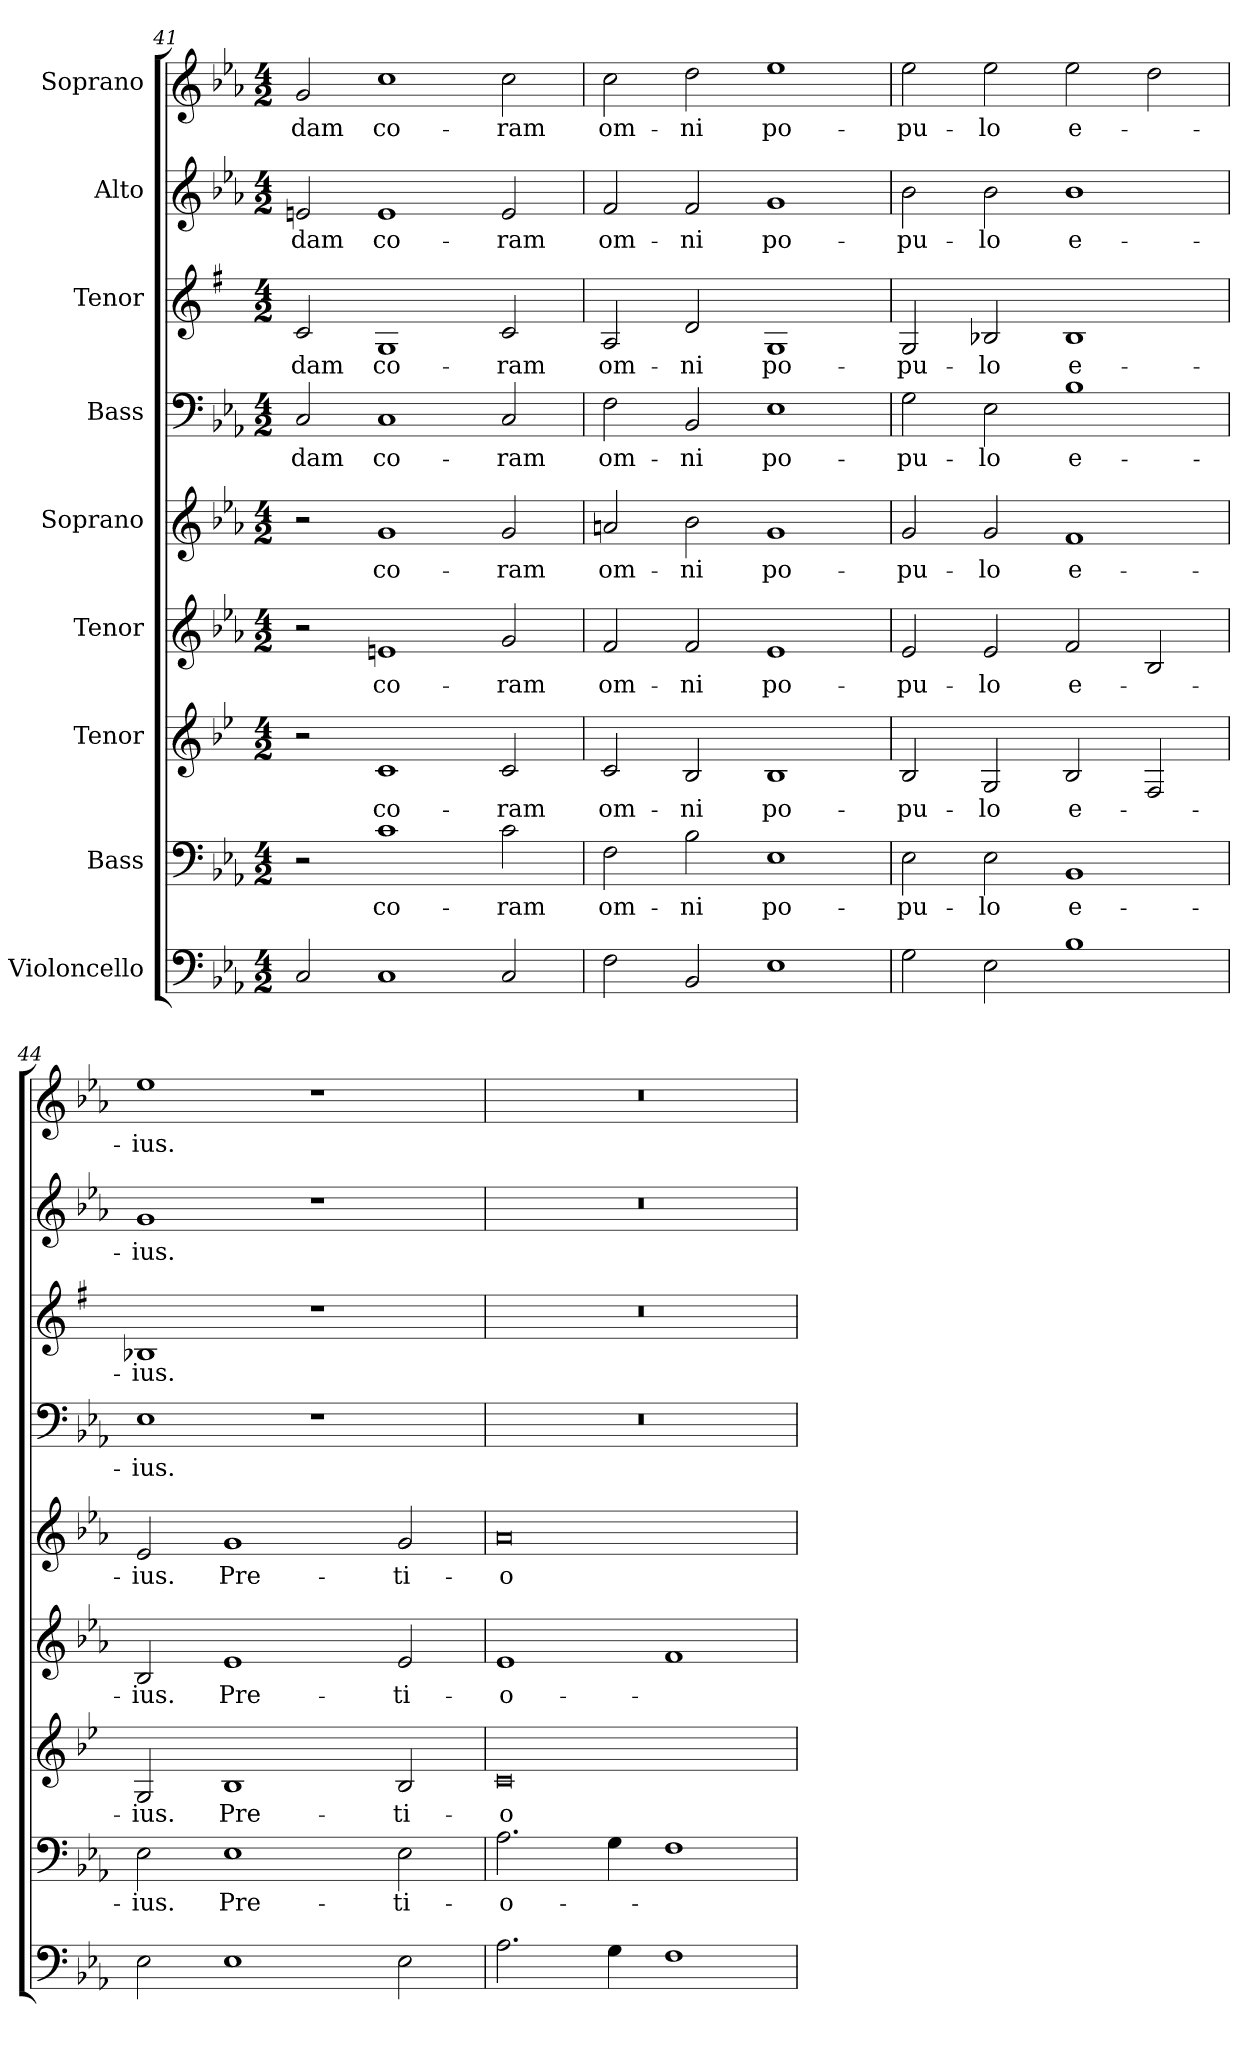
**kern	**kern	**text	**kern	**text	**kern	**text	**kern	**text	**kern	**text	**kern	**text	**kern	**text	**kern	**text
*part9	*part8	*part8	*part7	*part7	*part6	*part6	*part5	*part5	*part4	*part4	*part3	*part3	*part2	*part2	*part1	*part1
*staff9	*staff8	*staff8	*staff7	*staff7	*staff6	*staff6	*staff5	*staff5	*staff4	*staff4	*staff3	*staff3	*staff2	*staff2	*staff1	*staff1
*I"Violoncello	*I"Bass	*	*I"Tenor	*	*I"Tenor	*	*I"Soprano	*	*I"Bass	*	*I"Tenor	*	*I"Alto	*	*I"Soprano	*
*clefF4	*clefF4	*	*clefG2	*	*clefG2	*	*clefG2	*	*clefF4	*	*clefG2	*	*clefG2	*	*clefG2	*
*k[b-e-a-]	*k[b-e-a-]	*	*k[b-e-]	*	*k[b-e-a-]	*	*k[b-e-a-]	*	*k[b-e-a-]	*	*k[f#]	*	*k[b-e-a-]	*	*k[b-e-a-]	*
*M4/2	*M4/2	*	*M4/2	*	*M4/2	*	*M4/2	*	*M4/2	*	*M4/2	*	*M4/2	*	*M4/2	*
=41	=41	=41	=41	=41	=41	=41	=41	=41	=41	=41	=41	=41	=41	=41	=41	=41
!	!	!	!	!	!	!	!	!	!	!LO:LY:b	!	!LO:LY:b	!	!LO:LY:b	!	!LO:LY:b
2C/	2r	.	2r	.	2r	.	2r	.	2C/	-dam	2c/	-dam	2en/	-dam	2g/	-dam
!	!	!LO:LY:b	!	!LO:LY:b	!	!LO:LY:b	!	!LO:LY:b	!	!LO:LY:b	!	!LO:LY:b	!	!LO:LY:b	!	!LO:LY:b
1C	1c	co-	1c	co-	1en	co-	1g	co-	1C	co-	1G	co-	1e	co-	1cc	co-
!	!	!LO:LY:b	!	!LO:LY:b	!	!LO:LY:b	!	!LO:LY:b	!	!LO:LY:b	!	!LO:LY:b	!	!LO:LY:b	!	!LO:LY:b
2C/	2c\	-ram	2c/	-ram	2g/	-ram	2g/	-ram	2C/	-ram	2c/	-ram	2e/	-ram	2cc\	-ram
=42	=42	=42	=42	=42	=42	=42	=42	=42	=42	=42	=42	=42	=42	=42	=42	=42
!	!	!LO:LY:b	!	!LO:LY:b	!	!LO:LY:b	!	!LO:LY:b	!	!LO:LY:b	!	!LO:LY:b	!	!LO:LY:b	!	!LO:LY:b
2F\	2F\	om-	2c/	om-	2f/	om-	2an/	om-	2F\	om-	2A/	om-	2f/	om-	2cc\	om-
!	!	!LO:LY:b	!	!LO:LY:b	!	!LO:LY:b	!	!LO:LY:b	!	!LO:LY:b	!	!LO:LY:b	!	!LO:LY:b	!	!LO:LY:b
2BB-/	2B-\	-ni	2B-/	-ni	2f/	-ni	2b-\	-ni	2BB-/	-ni	2d/	-ni	2f/	-ni	2dd\	-ni
!	!	!LO:LY:b	!	!LO:LY:b	!	!LO:LY:b	!	!LO:LY:b	!	!LO:LY:b	!	!LO:LY:b	!	!LO:LY:b	!	!LO:LY:b
1E-	1E-	po-	1B-	po-	1e-	po-	1g	po-	1E-	po-	1G	po-	1g	po-	1ee-	po-
=43	=43	=43	=43	=43	=43	=43	=43	=43	=43	=43	=43	=43	=43	=43	=43	=43
!	!	!LO:LY:b	!	!LO:LY:b	!	!LO:LY:b	!	!LO:LY:b	!	!LO:LY:b	!	!LO:LY:b	!	!LO:LY:b	!	!LO:LY:b
2G\	2E-\	-pu-	2B-/	-pu-	2e-/	-pu-	2g/	-pu-	2G\	-pu-	2G/	-pu-	2b-\	-pu-	2ee-\	-pu-
!	!	!LO:LY:b	!	!LO:LY:b	!	!LO:LY:b	!	!LO:LY:b	!	!LO:LY:b	!	!LO:LY:b	!	!LO:LY:b	!	!LO:LY:b
2E-\	2E-\	-lo	2G/	-lo	2e-/	-lo	2g/	-lo	2E-\	-lo	2B-X/	-lo	2b-\	-lo	2ee-\	-lo
!	!	!LO:LY:b	!	!LO:LY:b	!	!LO:LY:b	!	!LO:LY:b	!	!LO:LY:b	!	!LO:LY:b	!	!LO:LY:b	!	!LO:LY:b
1B-	1BB-	e-	2B-/	e-	2f/	e-	1f	e-	1B-	e-	1B-	e-	1b-	e-	2ee-\	e-
.	.	.	2F/	.	2B-/	.	.	.	.	.	.	.	.	.	2dd\	.
=44	=44	=44	=44	=44	=44	=44	=44	=44	=44	=44	=44	=44	=44	=44	=44	=44
!	!	!LO:LY:b	!	!LO:LY:b	!	!LO:LY:b	!	!LO:LY:b	!	!LO:LY:b	!	!LO:LY:b	!	!LO:LY:b	!	!LO:LY:b
2E-\	2E-\	-ius.	2G/	-ius.	2B-/	-ius.	2e-/	-ius.	1E-	-ius.	1B-X	-ius.	1g	-ius.	1ee-	-ius.
!	!	!LO:LY:b	!	!LO:LY:b	!	!LO:LY:b	!	!LO:LY:b	!	!	!	!	!	!	!	!
1E-	1E-	Pre-	1B-	Pre-	1e-	Pre-	1g	Pre-	.	.	.	.	.	.	.	.
.	.	.	.	.	.	.	.	.	1r	.	1r	.	1r	.	1r	.
!	!	!LO:LY:b	!	!LO:LY:b	!	!LO:LY:b	!	!LO:LY:b	!	!	!	!	!	!	!	!
2E-\	2E-\	-ti-	2B-/	-ti-	2e-/	-ti-	2g/	-ti-	.	.	.	.	.	.	.	.
!!LO:PB:g=z
=45	=45	=45	=45	=45	=45	=45	=45	=45	=45	=45	=45	=45	=45	=45	=45	=45
!	!	!LO:LY:b	!	!LO:LY:b	!	!LO:LY:b	!	!LO:LY:b	!	!	!	!	!	!	!	!
2.A-\	2.A-\	-o-	0c	-o-	1e-	-o-	0a-	-o-	0r	.	0r	.	0r	.	0r	.
4G\	4G\	.	.	.	.	.	.	.	.	.	.	.	.	.	.	.
1F	1F	.	.	.	1f	.	.	.	.	.	.	.	.	.	.	.
=	=	=	=	=	=	=	=	=	=	=	=	=	=	=	=	=
*-	*-	*-	*-	*-	*-	*-	*-	*-	*-	*-	*-	*-	*-	*-	*-	*-
